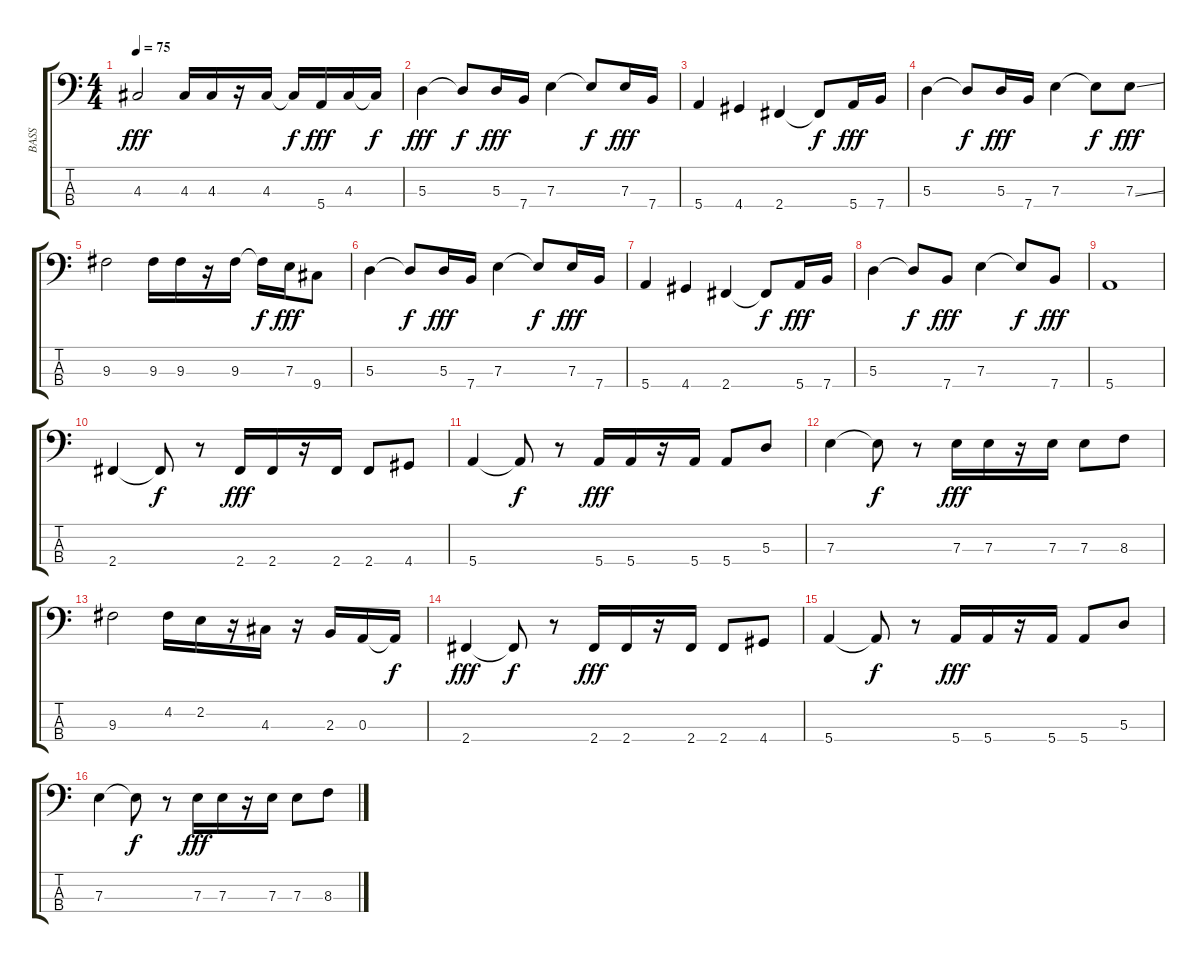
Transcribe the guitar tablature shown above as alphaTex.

\track ("BASS" "BASS") {instrument electricbasspick}
\staff {score tabs}
\tuning (G2 D2 A1 E1) {hide}
\ts (4 4)
\tempo 75
\clef f4
\ks c
4.3.2{dy fff} 4.3.16 4.3.16 r.16 4.3.16 4.3{t}.16{dy f} 5.4.16{dy fff} 4.3.16 4.3{t}.16{dy f} |
5.3.4{dy fff} 5.3{t}.8{dy f} 5.3.16{dy fff} 7.4.16 7.3.4 7.3{t}.8{dy f} 7.3.16{dy fff} 7.4.16 |
5.4.4 4.4.4 2.4.4 2.4{t}.8{dy f} 5.4.16{dy fff} 7.4.16 |
5.3.4 5.3{t}.8{dy f} 5.3.16{dy fff} 7.4.16 7.3.4 7.3{t}.8{dy f} 7.3{ss}.8{dy fff} |
9.3.2 9.3.16 9.3.16 r.16 9.3.16 9.3{t}.16{dy f} 7.3.16{dy fff} 9.4.8 |
5.3.4 5.3{t}.8{dy f} 5.3.16{dy fff} 7.4.16 7.3.4 7.3{t}.8{dy f} 7.3.16{dy fff} 7.4.16 |
5.4.4 4.4.4 2.4.4 2.4{t}.8{dy f} 5.4.16{dy fff} 7.4.16 |
5.3.4 5.3{t}.8{dy f} 7.4.8{dy fff} 7.3.4 7.3{t}.8{dy f} 7.4.8{dy fff} |
5.4.1 |
2.4.4 2.4{t}.8{dy f} r.8 2.4.16{dy fff} 2.4.16 r.16 2.4.16 2.4.8 4.4.8 |
5.4.4 5.4{t}.8{dy f} r.8 5.4.16{dy fff} 5.4.16 r.16 5.4.16 5.4.8 5.3.8 |
7.3.4 7.3{t}.8{dy f} r.8 7.3.16{dy fff} 7.3.16 r.16 7.3.16 7.3.8 8.3.8 |
9.3.2 4.2.16 2.2.16 r.16 4.3.16 r.16 2.3.16 0.3.16 0.3{t}.16{dy f} |
2.4.4{dy fff} 2.4{t}.8{dy f} r.8 2.4.16{dy fff} 2.4.16 r.16 2.4.16 2.4.8 4.4.8 |
5.4.4 5.4{t}.8{dy f} r.8 5.4.16{dy fff} 5.4.16 r.16 5.4.16 5.4.8 5.3.8 |
7.3.4 7.3{t}.8{dy f} r.8 7.3.16{dy fff} 7.3.16 r.16 7.3.16 7.3.8 8.3.8
